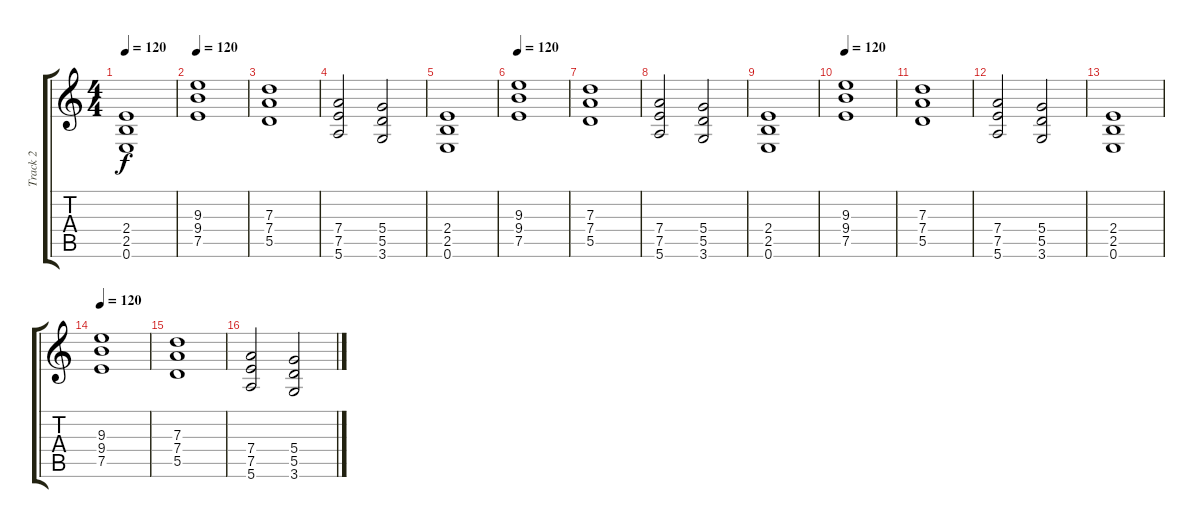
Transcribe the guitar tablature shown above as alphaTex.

\track ("Track 2" "Track 2") {instrument distortionguitar}
\staff {score tabs}
\tuning (E4 B3 G3 D3 A2 E2) {hide}
\ts (4 4)
\tempo 120
\clef g2
\ks c
(2.4 2.5 0.6).1{dy f} |
\tempo 120
(9.3 9.4 7.5).1 |
(7.3 7.4 5.5).1 |
(7.4 7.5 5.6).2 (5.4 5.5 3.6).2 |
(2.4 2.5 0.6).1 |
\tempo 120
(9.3 9.4 7.5).1 |
(7.3 7.4 5.5).1 |
(7.4 7.5 5.6).2 (5.4 5.5 3.6).2 |
(2.4 2.5 0.6).1 |
\tempo 120
(9.3 9.4 7.5).1 |
(7.3 7.4 5.5).1 |
(7.4 7.5 5.6).2 (5.4 5.5 3.6).2 |
(2.4 2.5 0.6).1 |
\tempo 120
(9.3 9.4 7.5).1 |
(7.3 7.4 5.5).1 |
(7.4 7.5 5.6).2 (5.4 5.5 3.6).2
